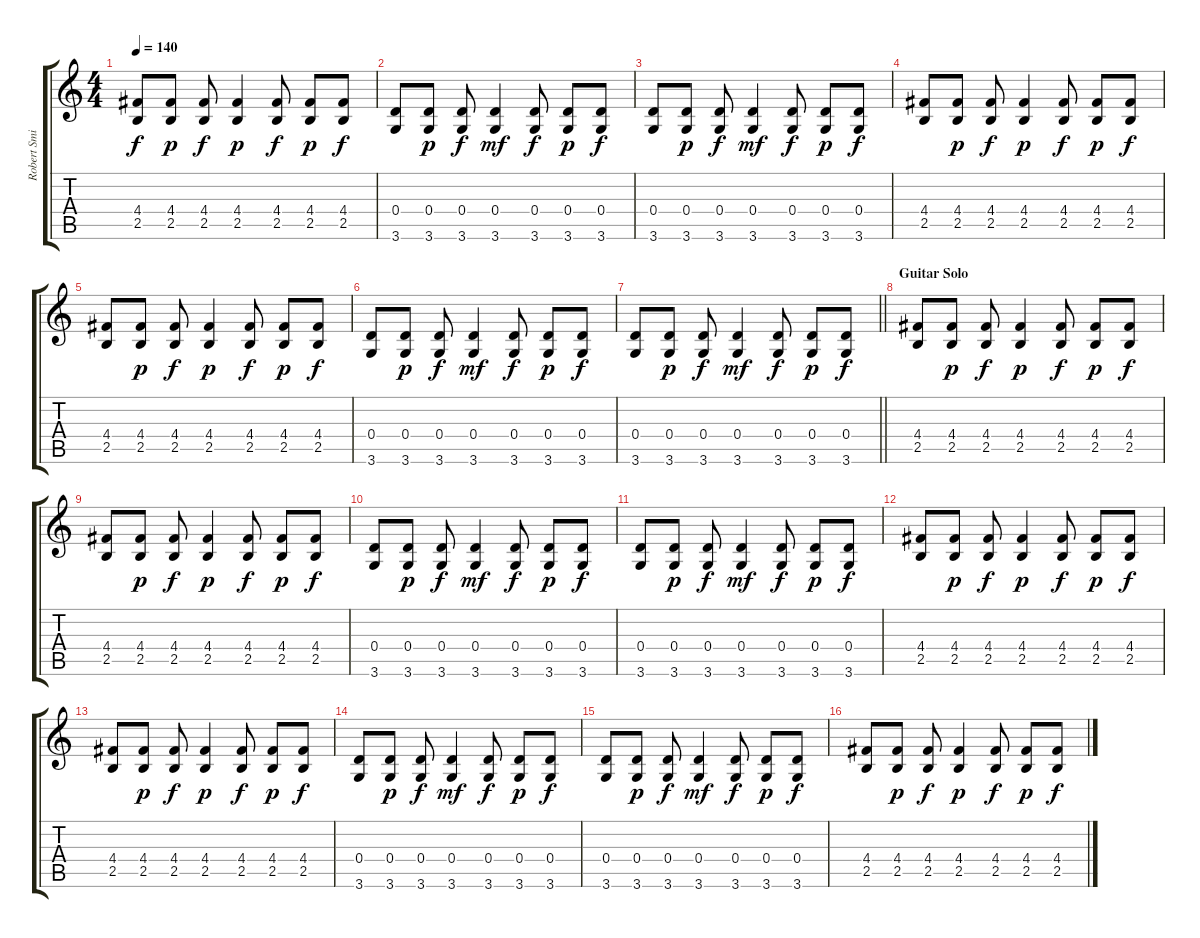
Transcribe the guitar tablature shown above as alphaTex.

\track ("Robert Smith 1" "Robert Smi") {instrument electricguitarclean}
\staff {score tabs}
\tuning (E4 B3 G3 D3 A2 E2) {hide}
\ts (4 4)
\tempo 140
\clef g2
\ks c
(4.4 2.5).8{dy f} (4.4 2.5).8{dy p} (4.4 2.5).8{dy f} (4.4 2.5).4{dy p} (4.4 2.5).8{dy f} (4.4 2.5).8{dy p} (4.4 2.5).8{dy f} |
(0.4 3.6).8 (0.4 3.6).8{dy p} (0.4 3.6).8{dy f} (0.4 3.6).4{dy mf} (0.4 3.6).8{dy f} (0.4 3.6).8{dy p} (0.4 3.6).8{dy f} |
(0.4 3.6).8 (0.4 3.6).8{dy p} (0.4 3.6).8{dy f} (0.4 3.6).4{dy mf} (0.4 3.6).8{dy f} (0.4 3.6).8{dy p} (0.4 3.6).8{dy f} |
(4.4 2.5).8 (4.4 2.5).8{dy p} (4.4 2.5).8{dy f} (4.4 2.5).4{dy p} (4.4 2.5).8{dy f} (4.4 2.5).8{dy p} (4.4 2.5).8{dy f} |
(4.4 2.5).8 (4.4 2.5).8{dy p} (4.4 2.5).8{dy f} (4.4 2.5).4{dy p} (4.4 2.5).8{dy f} (4.4 2.5).8{dy p} (4.4 2.5).8{dy f} |
(0.4 3.6).8 (0.4 3.6).8{dy p} (0.4 3.6).8{dy f} (0.4 3.6).4{dy mf} (0.4 3.6).8{dy f} (0.4 3.6).8{dy p} (0.4 3.6).8{dy f} |
\barLineRight lightlight
(0.4 3.6).8 (0.4 3.6).8{dy p} (0.4 3.6).8{dy f} (0.4 3.6).4{dy mf} (0.4 3.6).8{dy f} (0.4 3.6).8{dy p} (0.4 3.6).8{dy f} |
\section ("" "Guitar Solo")
(4.4 2.5).8 (4.4 2.5).8{dy p} (4.4 2.5).8{dy f} (4.4 2.5).4{dy p} (4.4 2.5).8{dy f} (4.4 2.5).8{dy p} (4.4 2.5).8{dy f} |
(4.4 2.5).8 (4.4 2.5).8{dy p} (4.4 2.5).8{dy f} (4.4 2.5).4{dy p} (4.4 2.5).8{dy f} (4.4 2.5).8{dy p} (4.4 2.5).8{dy f} |
(0.4 3.6).8 (0.4 3.6).8{dy p} (0.4 3.6).8{dy f} (0.4 3.6).4{dy mf} (0.4 3.6).8{dy f} (0.4 3.6).8{dy p} (0.4 3.6).8{dy f} |
(0.4 3.6).8 (0.4 3.6).8{dy p} (0.4 3.6).8{dy f} (0.4 3.6).4{dy mf} (0.4 3.6).8{dy f} (0.4 3.6).8{dy p} (0.4 3.6).8{dy f} |
(4.4 2.5).8 (4.4 2.5).8{dy p} (4.4 2.5).8{dy f} (4.4 2.5).4{dy p} (4.4 2.5).8{dy f} (4.4 2.5).8{dy p} (4.4 2.5).8{dy f} |
(4.4 2.5).8 (4.4 2.5).8{dy p} (4.4 2.5).8{dy f} (4.4 2.5).4{dy p} (4.4 2.5).8{dy f} (4.4 2.5).8{dy p} (4.4 2.5).8{dy f} |
(0.4 3.6).8 (0.4 3.6).8{dy p} (0.4 3.6).8{dy f} (0.4 3.6).4{dy mf} (0.4 3.6).8{dy f} (0.4 3.6).8{dy p} (0.4 3.6).8{dy f} |
(0.4 3.6).8 (0.4 3.6).8{dy p} (0.4 3.6).8{dy f} (0.4 3.6).4{dy mf} (0.4 3.6).8{dy f} (0.4 3.6).8{dy p} (0.4 3.6).8{dy f} |
(4.4 2.5).8 (4.4 2.5).8{dy p} (4.4 2.5).8{dy f} (4.4 2.5).4{dy p} (4.4 2.5).8{dy f} (4.4 2.5).8{dy p} (4.4 2.5).8{dy f}
